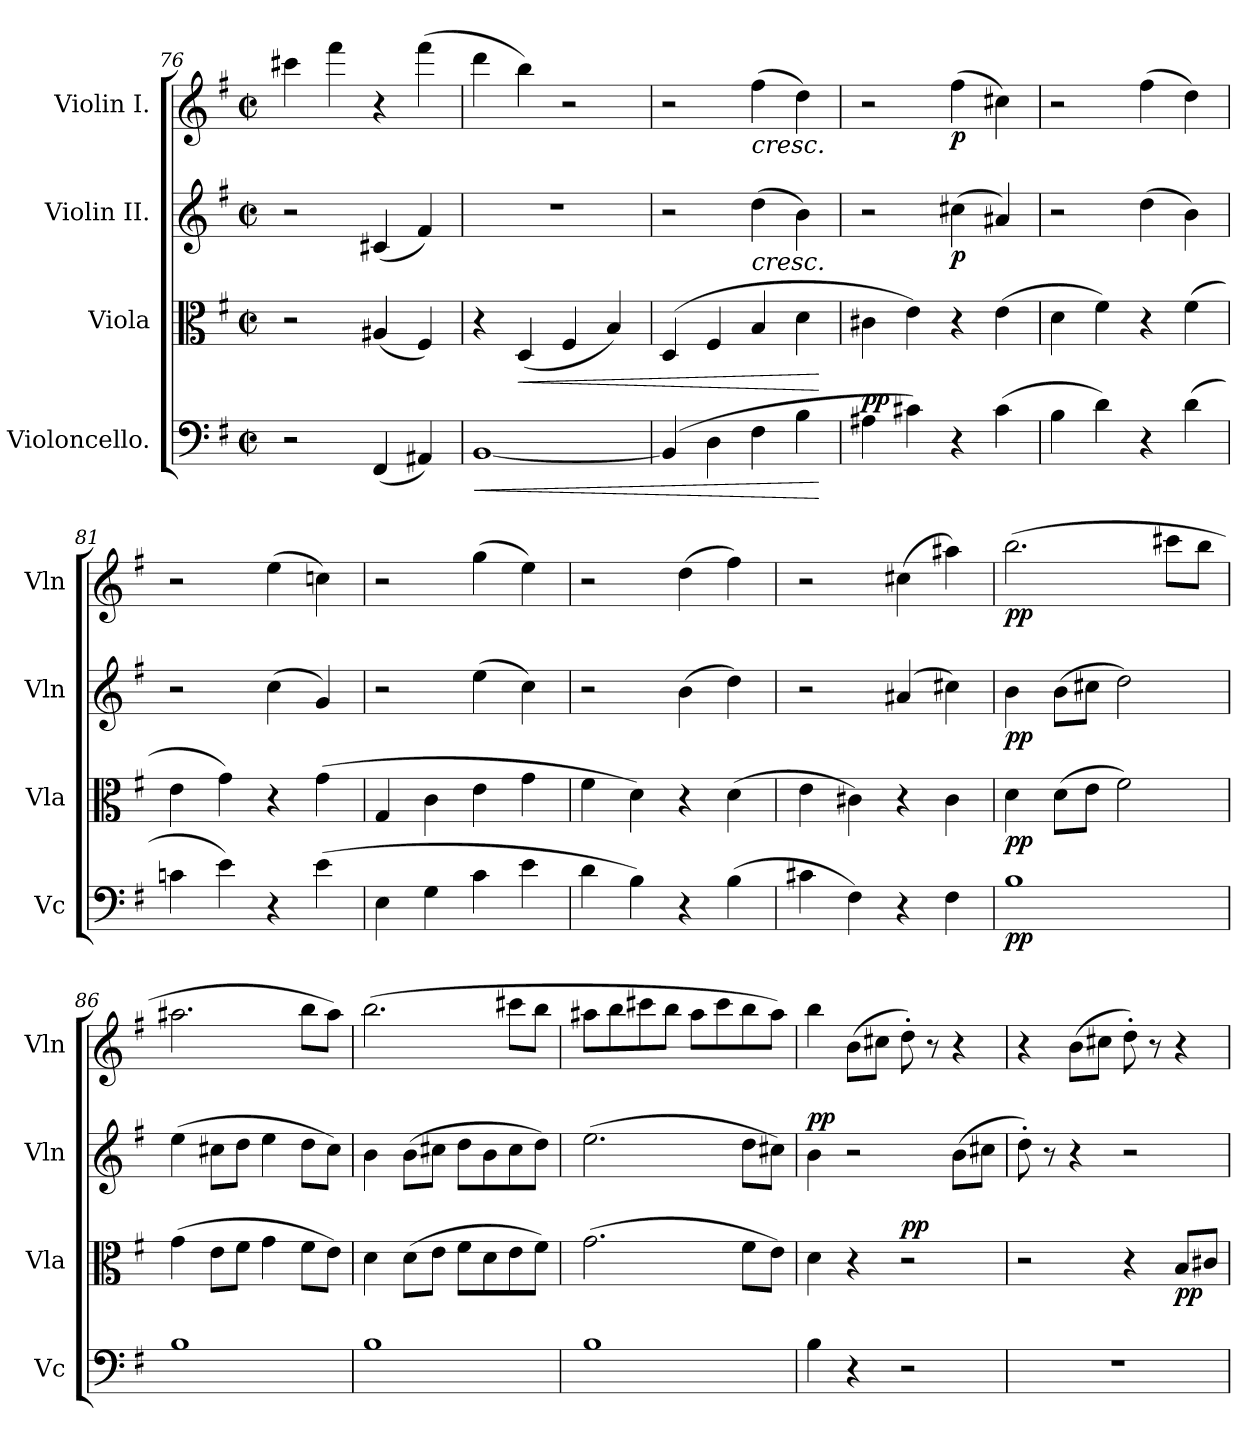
**kern	**dynam	**kern	**dynam	**kern	**dynam	**kern	**dynam
*part4	*part4	*part3	*part3	*part2	*part2	*part1	*part1
*staff4	*staff4	*staff3	*staff3	*staff2	*staff2	*staff1	*staff1
*I"Violoncello.	*	*I"Viola	*	*I"Violin II.	*	*I"Violin I.	*
*I'Vc	*	*I'Vla	*	*I'Vln	*	*I'Vln	*
*clefF4	*	*clefC3	*	*clefG2	*	*clefG2	*
*k[f#]	*	*k[f#]	*	*k[f#]	*	*k[f#]	*
*M2/2	*	*M2/2	*	*M2/2	*	*M2/2	*
*met(c|)	*	*met(c|)	*	*met(c|)	*	*met(c|)	*
=76	=76	=76	=76	=76	=76	=76	=76
2r	.	2r	.	2r	.	4ccc#X	.
.	.	.	.	.	.	4fff#	.
(4FF#	.	(4A#X	.	(4c#X	.	4r	.
4AA#X)	.	4F#)	.	4f#)	.	(4fff#	.
=77	=77	=77	=77	=77	=77	=77	=77
!	!LO:HP:b	!	!	!	!	!	!
[1BB	<	4r	.	1r	.	4ddd	.
!	!	!	!LO:HP:b	!	!	!	!
.	.	(4D	<	.	.	4bb)	.
.	.	4F#	.	.	.	2r	.
.	.	4B)	.	.	.	.	.
=78	=78	=78	=78	=78	=78	=78	=78
(4BB]	.	(4D	.	2r	.	2r	.
4D	.	4F#	.	.	.	.	.
!	!	!	!	!	!	!LO:TX:b:i:t=cresc.	!
!	!	!	!	!LO:TX:b:i:t=cresc.	!	!	!
4F#	.	4B	.	(4dd	.	(4ff#	.
4B	.	4d	.	4b)	.	4dd)	.
.	[	.	[	.	.	.	.
=79	=79	=79	=79	=79	=79	=79	=79
!	!LO:DY:a	!	!	!	!	!	!
4A#X	pp	4c#X	.	2r	.	2r	.
4c#X)	.	4e)	.	.	.	.	.
4r	.	4r	.	(4cc#X	p	(4ff#	p
(4c#	.	(4e	.	4a#X)	.	4cc#X)	.
=80	=80	=80	=80	=80	=80	=80	=80
4B	.	4d	.	2r	.	2r	.
4d)	.	4f#)	.	.	.	.	.
4r	.	4r	.	(4dd	.	(4ff#	.
(4d	.	(4f#	.	4b)	.	4dd)	.
=81	=81	=81	=81	=81	=81	=81	=81
4cn	.	4e	.	2r	.	2r	.
4e)	.	4g)	.	.	.	.	.
4r	.	4r	.	(4cc	.	(4ee	.
(4e	.	(4g	.	4g)	.	4ccn)	.
=82	=82	=82	=82	=82	=82	=82	=82
4E	.	4G	.	2r	.	2r	.
4G	.	4c	.	.	.	.	.
4c	.	4e	.	(4ee	.	(4gg	.
4e	.	4g	.	4cc)	.	4ee)	.
=83	=83	=83	=83	=83	=83	=83	=83
4d	.	4f#	.	2r	.	2r	.
4B)	.	4d)	.	.	.	.	.
4r	.	4r	.	(4b	.	(4dd	.
(4B	.	(4d	.	4dd)	.	4ff#)	.
=84	=84	=84	=84	=84	=84	=84	=84
4c#X	.	4e	.	2r	.	2r	.
4F#)	.	4c#X)	.	.	.	.	.
4r	.	4r	.	(4a#X	.	(4cc#X	.
4F#	.	4c#	.	4cc#X)	.	4aa#X)	.
=85	=85	=85	=85	=85	=85	=85	=85
1B	pp	4d	pp	4b	pp	(2.bb	pp
.	.	(8dL	.	(8bL	.	.	.
.	.	8eJ	.	8cc#XJ	.	.	.
.	.	2f#)	.	2dd)	.	.	.
.	.	.	.	.	.	8ccc#XL	.
.	.	.	.	.	.	8bbJ	.
=86	=86	=86	=86	=86	=86	=86	=86
1B	.	(4g	.	(4ee	.	2.aa#X	.
.	.	8eL	.	8cc#XL	.	.	.
.	.	8f#J	.	8ddJ	.	.	.
.	.	4g	.	4ee	.	.	.
.	.	8f#L	.	8ddL	.	8bbL	.
.	.	8eJ)	.	8cc#J)	.	8aa#J)	.
=87	=87	=87	=87	=87	=87	=87	=87
1B	.	4d	.	4b	.	(2.bb	.
.	.	(8dL	.	(8bL	.	.	.
.	.	8eJ	.	8cc#XJ	.	.	.
.	.	8f#L	.	8ddL	.	.	.
.	.	8d	.	8b	.	.	.
.	.	8e	.	8cc#	.	8ccc#XL	.
.	.	8f#J)	.	8ddJ)	.	8bbJ	.
=88	=88	=88	=88	=88	=88	=88	=88
1B	.	(2.g	.	(2.ee	.	8aa#XL	.
.	.	.	.	.	.	8bb	.
.	.	.	.	.	.	8ccc#X	.
.	.	.	.	.	.	8bbJ	.
.	.	.	.	.	.	8aa#L	.
.	.	.	.	.	.	8ccc#	.
.	.	8f#L	.	8ddL	.	8bb	.
.	.	8eJ)	.	8cc#XJ)	.	8aa#J)	.
=89	=89	=89	=89	=89	=89	=89	=89
!	!	!	!	!	!LO:DY:a	!	!
4B	.	4d	.	4b	pp	4bb	.
4r	.	4r	.	2r	.	(8bL	.
.	.	.	.	.	.	8cc#XJ	.
!	!	!	!LO:DY:a	!	!	!	!
2r	.	2r	pp	.	.	8dd')	.
.	.	.	.	.	.	8r	.
.	.	.	.	(8bL	.	4r	.
.	.	.	.	8cc#XJ	.	.	.
=90	=90	=90	=90	=90	=90	=90	=90
1r	.	2r	.	8dd')	.	4r	.
.	.	.	.	8r	.	.	.
.	.	.	.	4r	.	(8bL	.
.	.	.	.	.	.	8cc#XJ	.
.	.	4r	.	2r	.	8dd')	.
.	.	.	.	.	.	8r	.
.	.	8BL	pp	.	.	4r	.
.	.	8c#XJ	.	.	.	.	.
=	=	=	=	=	=	=	=
*-	*-	*-	*-	*-	*-	*-	*-
